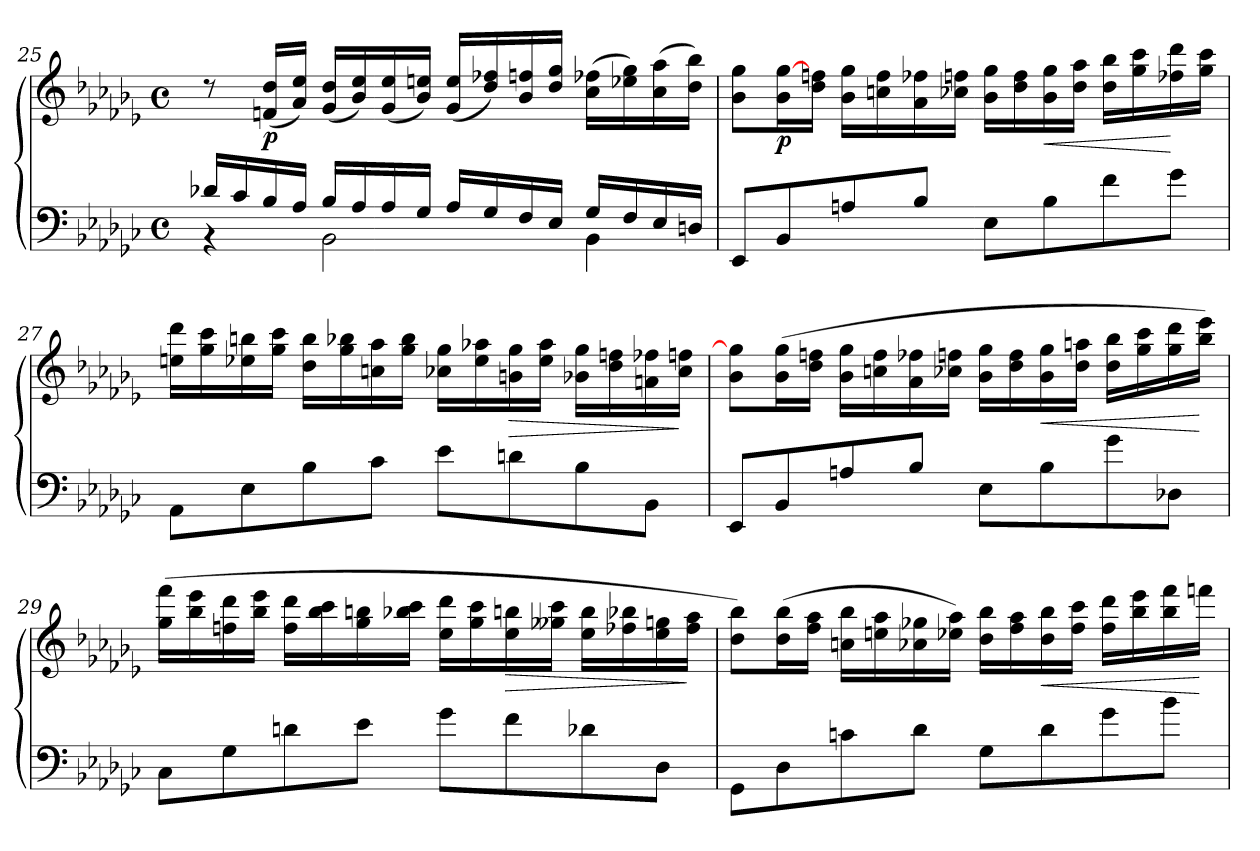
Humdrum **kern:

**kern	**kern	**dynam
*part1	*part1	*part1
*staff2	*staff1	*staff1/2
!!LO:PB:g=z
*clefF4	*clefG3	*
*k[b-e-a-d-g-c-]	*k[b-e-a-d-g-c-]	*
*M4/4	*M4/4	*
*met(c)	*met(c)	*
=25	=25	=25
*^	*	*
16d-X/LL	4rBB	8rb	.
16c-/	.	.	.
!	!	!	!LO:DY:b
16B-/	.	(<16dn/ 16b-/LL	p
16A-/JJ	.	16f/ 16cc-/JJ)	.
16B-/LL	2BB-\	(<16e-/ 16b-/LL	.
16A-/	.	16g-/ 16cc-/)	.
16A-/	.	(<16e-/ 16cc-/	.
16G-/JJ	.	16g-/ 16ccn/JJ)	.
16A-/LL	.	(<16e-/ 16cc/LL	.
16G-/	.	16b-/ 16dd-X/)	.
16F/	.	16g-/ 16ddn/	.
16E-/JJ	.	16b-/ 16ee-/JJ	.
16G-/LL	4BB-\	(>16a-\ 16dd-X\LL	.
16F/	.	16cc-X\ 16ee-\)	.
16E-/	.	(>16a-\ 16ff\	.
16Dn/JJ	.	16b-\ 16gg-\JJ)	.
*v	*v	*	*
=26	=26	=26
8EE-/L	8g-\ 8ee-\L	.
!	!	!LO:DY:b
8BB-/	16g-\ [>16ee-\L	p
.	16b-\ 16ddn\JJ	.
8An/	16g-\ 16ee-\LL	.
.	16an\ 16dd\	.
8B-/J	16f\ 16dd-X\	.
.	16a-X\ 16ddn\JJ	.
8E-\L	16g-\ 16ee-\LL	.
.	16b-\ 16dd\	.
!	!	!LO:HP:b
8B-\	16g-\ 16ee-\	<
.	16b-\ 16ff\JJ	.
8f\	16b-\ 16gg-\LL	.
.	16ee-\ 16aa-\	.
8g-\J	16dd-X\ 16bb-\	[
.	16ee-\ 16aa-\JJ	.
!!LO:LB:g=z
=27	=27	=27
8AA-\L	16ccn\ 16bb-\LL	.
.	16ee-\ 16aa-\	.
8E-\	16cc-X\ 16ggn\	.
.	16ee-\ 16aa-\JJ	.
8B-\	16b-\ 16gg\LL	.
.	16ee-\ 16gg-X\	.
8c-\J	16an\ 16ff\	.
.	16ee-\ 16gg-\JJ	.
8e-\L	16a-X\ 16ee-\LL	.
.	16cc-\ 16ff-X\	.
!	!	!LO:HP:b
8dn\	16gn\ 16ee-\	>
.	16cc-\ 16ff-\JJ	.
8B-\	16g-X\ 16ee-\LL	.
.	16b-\ 16ddn\	.
8BB-\J	16fn\ 16dd-X\	.
.	16a-\ 16ddn\JJ	]
=28	=28	=28
8EE-/L	8g-\ 8ee-\]L	.
8BB-/	(>16g-\ 16ee-\L	.
.	16b-\ 16ddn\JJ	.
8An/	16g-\ 16ee-\LL	.
.	16an\ 16dd\	.
8B-/J	16f\ 16dd-X\	.
.	16a-X\ 16ddn\JJ	.
8E-\L	16g-\ 16ee-\LL	.
.	16b-\ 16dd\	.
!	!	!LO:HP:b
8B-\	16g-\ 16ee-\	<
.	16b-\ 16ffn\JJ	.
8g-\	16b-\ 16gg-\LL	.
.	16ee-\ 16aa-\	.
8D-X\J	16ee-\ 16bb-\	.
.	16gg-\ 16ccc-\JJ)	[
!!LO:LB:g=z
=29	=29	=29
8C-\L	(>16ee-\ 16ddd-\LL	.
.	16gg-\ 16ccc-\	.
8G-\	16ddn\ 16bb-\	.
.	16gg-\ 16ccc-\JJ	.
8dn\	16dd\ 16bb-\LL	.
.	16gg-\ 16aa-\	.
8e-\J	16ee-\ 16ggn\	.
.	16gg-X\ 16aa-\JJ	.
8g-\L	16cc-\ 16bb-\LL	.
.	16ee-\ 16aa-\	.
!	!	!LO:HP:b
8f\	16cc-\ 16ggn\	>
.	16ee--X\ 16aa-\JJ	.
8d-X\	16cc-\ 16gg\LL	.
.	16dd-X\ 16gg-X\	.
8D-\J	16cc-\ 16een\	.
.	16dd-\ 16ff\JJ	]
=30	=30	=30
8GG-\L	8b-\ 8gg-\L)	.
8D-\	(>16b-\ 16gg-\L	.
.	16dd-\ 16ff\JJ	.
8cn\	16an\ 16gg-\LL	.
.	16ccn\ 16ff\	.
8d-\J	16a-X\ 16ee-X\	.
.	16cc-X\ 16ff\JJ)	.
8G-\L	16b-\ 16gg-\LL	.
.	16dd-\ 16ff\	.
!	!	!LO:HP:b
8d-\	16b-\ 16gg-\	<
.	16dd-\ 16aa-\JJ	.
8g-\	16dd-\ 16bb-\LL	.
.	16gg-\ 16ccc-\	.
8b-\J	16gg-\ 16ddd-\	.
.	16dddn\JJ	[
=	=	=
*-	*-	*-
